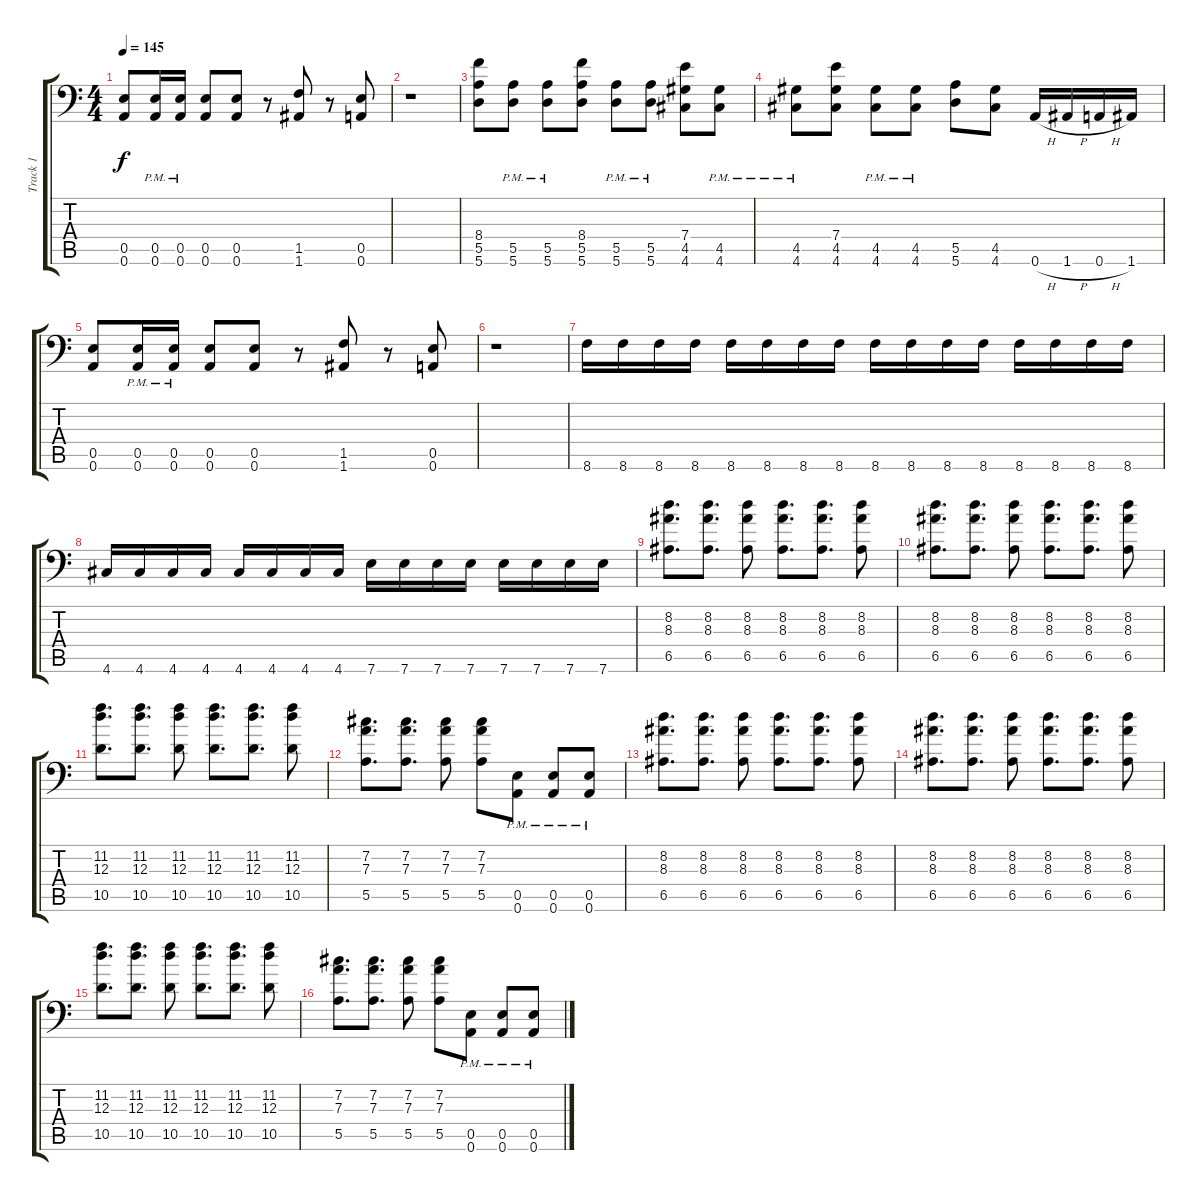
\track ("Track 1" "Track 1") {instrument distortionguitar}
\staff {score tabs}
\tuning (B3 Gb3 D3 A2 E2 A1) {hide}
\ts (4 4)
\tempo 145
\clef f4
\ks c
(0.5 0.6).8{dy f} (0.5{pm} 0.6{pm}).16 (0.5{pm} 0.6{pm}).16 (0.5 0.6).8 (0.5 0.6).8 r.8 (1.5 1.6).8 r.8 (0.5 0.6).8 |
r.1 |
(8.4 5.5 5.6).8 (5.5{pm} 5.6{pm}).8 (5.5{pm} 5.6{pm}).8 (8.4 5.5 5.6).8 (5.5{pm} 5.6{pm}).8 (5.5{pm} 5.6).8 (7.4 4.5 4.6).8 (4.5{pm} 4.6{pm}).8 |
(4.5{pm} 4.6{pm}).8 (7.4 4.5 4.6).8 (4.5{pm} 4.6{pm}).8 (4.5{pm} 4.6).8 (5.5 5.6).8 (4.5 4.6).8 0.6{h}.16 1.6{h}.16 0.6{h}.16 1.6.16 |
(0.5 0.6).8 (0.5{pm} 0.6{pm}).16 (0.5{pm} 0.6{pm}).16 (0.5 0.6).8 (0.5 0.6).8 r.8 (1.5 1.6).8 r.8 (0.5 0.6).8 |
r.1 |
8.6.16 8.6.16 8.6.16 8.6.16 8.6.16 8.6.16 8.6.16 8.6.16 8.6.16 8.6.16 8.6.16 8.6.16 8.6.16 8.6.16 8.6.16 8.6.16 |
4.6.16 4.6.16 4.6.16 4.6.16 4.6.16 4.6.16 4.6.16 4.6.16 7.6.16 7.6.16 7.6.16 7.6.16 7.6.16 7.6.16 7.6.16 7.6.16 |
(8.2 8.3 6.5).8{d} (8.2 8.3 6.5).8{d} (8.2 8.3 6.5).8 (8.2 8.3 6.5).8{d} (8.2 8.3 6.5).8{d} (8.2 8.3 6.5).8 |
(8.2 8.3 6.5).8{d} (8.2 8.3 6.5).8{d} (8.2 8.3 6.5).8 (8.2 8.3 6.5).8{d} (8.2 8.3 6.5).8{d} (8.2 8.3 6.5).8 |
(11.2 12.3 10.5).8{d} (11.2 12.3 10.5).8{d} (11.2 12.3 10.5).8 (11.2 12.3 10.5).8{d} (11.2 12.3 10.5).8{d} (11.2 12.3 10.5).8 |
(7.2 7.3 5.5).8{d} (7.2 7.3 5.5).8{d} (7.2 7.3 5.5).8 (7.2 7.3 5.5).8 (0.5{pm} 0.6{pm}).8 (0.5{pm} 0.6{pm}).8 (0.5{pm} 0.6{pm}).8 |
(8.2 8.3 6.5).8{d} (8.2 8.3 6.5).8{d} (8.2 8.3 6.5).8 (8.2 8.3 6.5).8{d} (8.2 8.3 6.5).8{d} (8.2 8.3 6.5).8 |
(8.2 8.3 6.5).8{d} (8.2 8.3 6.5).8{d} (8.2 8.3 6.5).8 (8.2 8.3 6.5).8{d} (8.2 8.3 6.5).8{d} (8.2 8.3 6.5).8 |
(11.2 12.3 10.5).8{d} (11.2 12.3 10.5).8{d} (11.2 12.3 10.5).8 (11.2 12.3 10.5).8{d} (11.2 12.3 10.5).8{d} (11.2 12.3 10.5).8 |
(7.2 7.3 5.5).8{d} (7.2 7.3 5.5).8{d} (7.2 7.3 5.5).8 (7.2 7.3 5.5).8 (0.5{pm} 0.6{pm}).8 (0.5{pm} 0.6{pm}).8 (0.5{pm} 0.6{pm}).8
